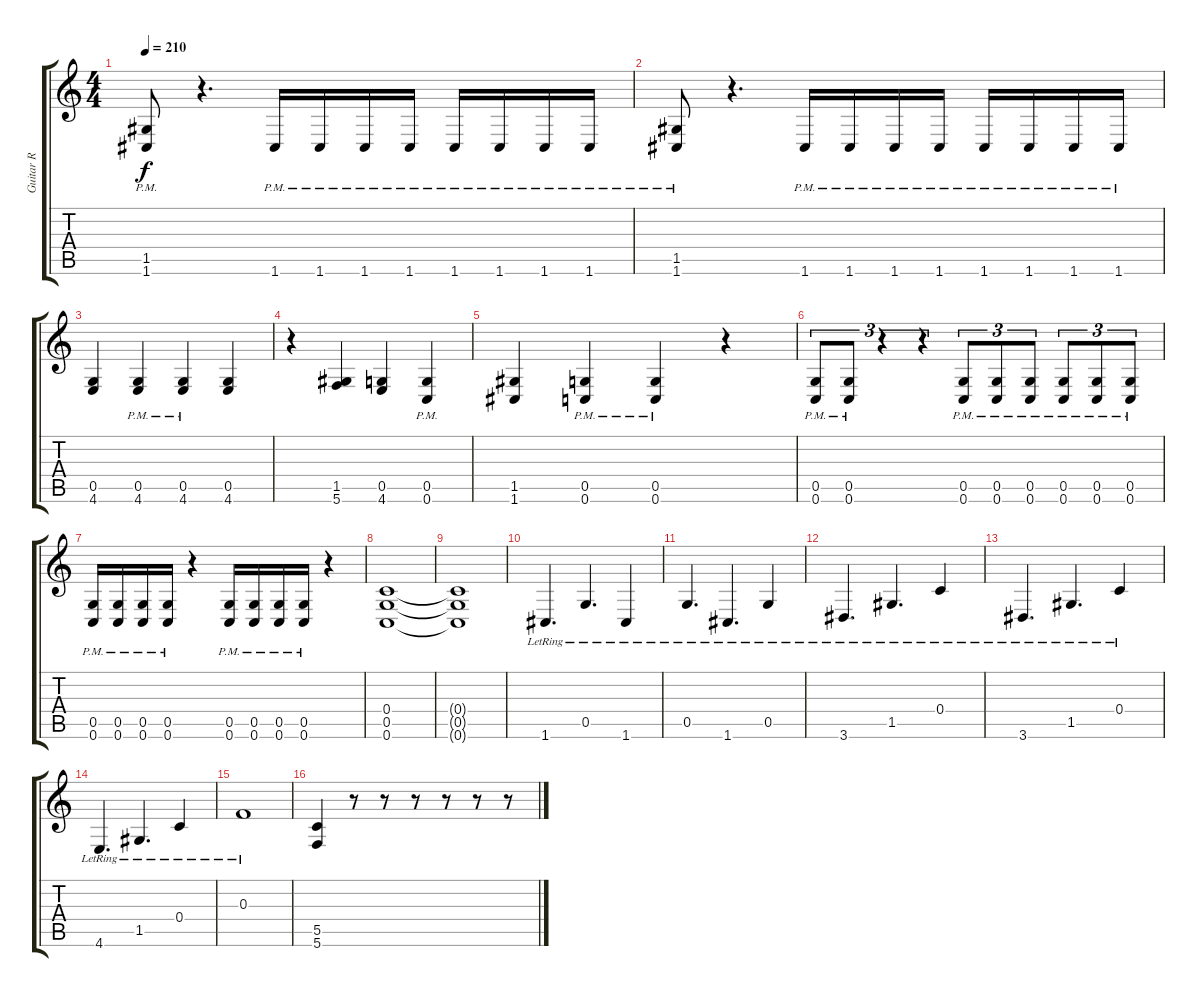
\track ("Guitar R" "Guitar R") {instrument overdrivenguitar}
\staff {score tabs}
\tuning (D4 A3 F3 C3 G2 C2) {hide}
\ts (4 4)
\tempo 210
\clef g2
\ks c
(1.5{pm} 1.6{pm}).8{dy f} r.4{d} 1.6{pm}.16 1.6{pm}.16 1.6{pm}.16 1.6{pm}.16 1.6{pm}.16 1.6{pm}.16 1.6{pm}.16 1.6{pm}.16 |
(1.5{pm} 1.6{pm}).8 r.4{d} 1.6{pm}.16 1.6{pm}.16 1.6{pm}.16 1.6{pm}.16 1.6{pm}.16 1.6{pm}.16 1.6{pm}.16 1.6{pm}.16 |
(0.5 4.6).4 (0.5{pm} 4.6{pm}).4 (0.5{pm} 4.6{pm}).4 (0.5 4.6).4 |
r.4 (1.5 5.6).4 (0.5 4.6).4 (0.5{pm} 0.6{pm}).4 |
(1.5 1.6).4 (0.5{pm} 0.6{pm}).4 (0.5{pm} 0.6{pm}).4 r.4 |
(0.5{pm} 0.6{pm}).8{tu (3 2)} (0.5{pm} 0.6{pm}).8{tu (3 2)} r.4{tu (3 2)} r.4{tu (3 2)} (0.5{pm} 0.6{pm}).8{tu (3 2)} (0.5{pm} 0.6{pm}).8{tu (3 2)} (0.5{pm} 0.6{pm}).8{tu (3 2)} (0.5{pm} 0.6{pm}).8{tu (3 2)} (0.5{pm} 0.6{pm}).8{tu (3 2)} (0.5{pm} 0.6{pm}).8{tu (3 2)} |
(0.5{pm} 0.6{pm}).16 (0.5{pm} 0.6{pm}).16 (0.5{pm} 0.6{pm}).16 (0.5{pm} 0.6{pm}).16 r.4 (0.5{pm} 0.6{pm}).16 (0.5{pm} 0.6{pm}).16 (0.5{pm} 0.6{pm}).16 (0.5{pm} 0.6{pm}).16 r.4 |
(0.4 0.5 0.6).1 |
(0.4{t} 0.5{t} 0.6{t}).1 |
1.6{lr}.4{d} 0.5{lr}.4{d} 1.6{lr}.4 |
0.5{lr}.4{d} 1.6{lr}.4{d} 0.5{lr}.4 |
3.6{lr}.4{d} 1.5{lr}.4{d} 0.4{lr}.4 |
3.6{lr}.4{d} 1.5{lr}.4{d} 0.4{lr}.4 |
4.6{lr}.4{d} 1.5{lr}.4{d} 0.4{lr}.4 |
0.3{lr}.1 |
(5.5 5.6).4 r.8 r.8 r.8 r.8 r.8 r.8
